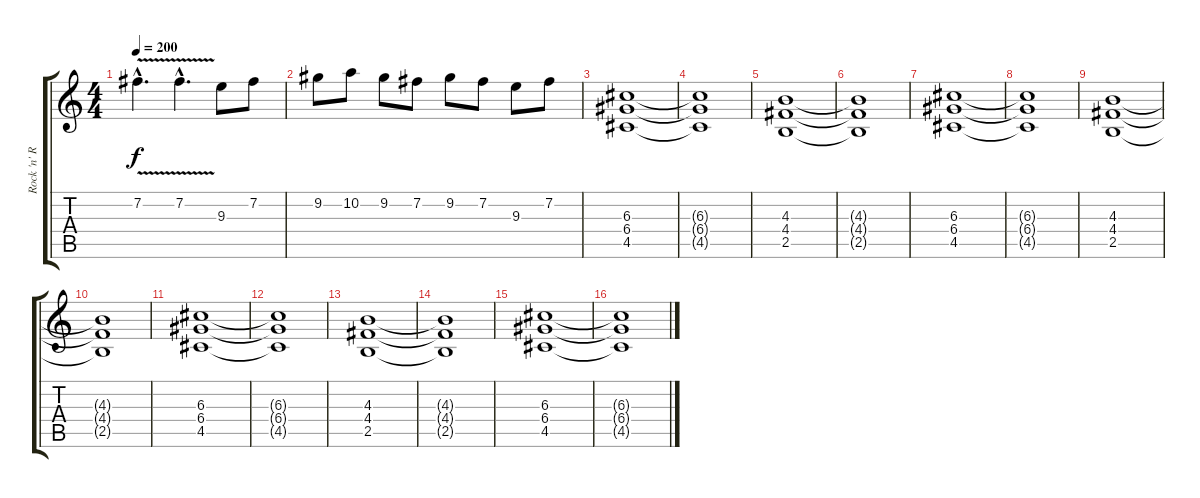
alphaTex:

\track ("Rock 'n' Rolf" "Rock 'n' R") {instrument distortionguitar}
\staff {score tabs}
\tuning (E4 B3 G3 D3 A2 E2) {hide}
\ts (4 4)
\tempo 200
\clef g2
\ks c
7.2{v hac}.4{d dy f} 7.2{v hac}.4{d} 9.3.8 7.2.8 |
9.2.8 10.2.8 9.2.8 7.2.8 9.2.8 7.2.8 9.3.8 7.2.8 |
(6.3 6.4 4.5).1{volume 13} |
(6.3{t} 6.4{t} 4.5{t}).1 |
(4.3 4.4 2.5).1 |
(4.3{t} 4.4{t} 2.5{t}).1 |
(6.3 6.4 4.5).1 |
(6.3{t} 6.4{t} 4.5{t}).1 |
(4.3 4.4 2.5).1 |
(4.3{t} 4.4{t} 2.5{t}).1 |
(6.3 6.4 4.5).1 |
(6.3{t} 6.4{t} 4.5{t}).1 |
(4.3 4.4 2.5).1 |
(4.3{t} 4.4{t} 2.5{t}).1 |
(6.3 6.4 4.5).1 |
(6.3{t} 6.4{t} 4.5{t}).1
